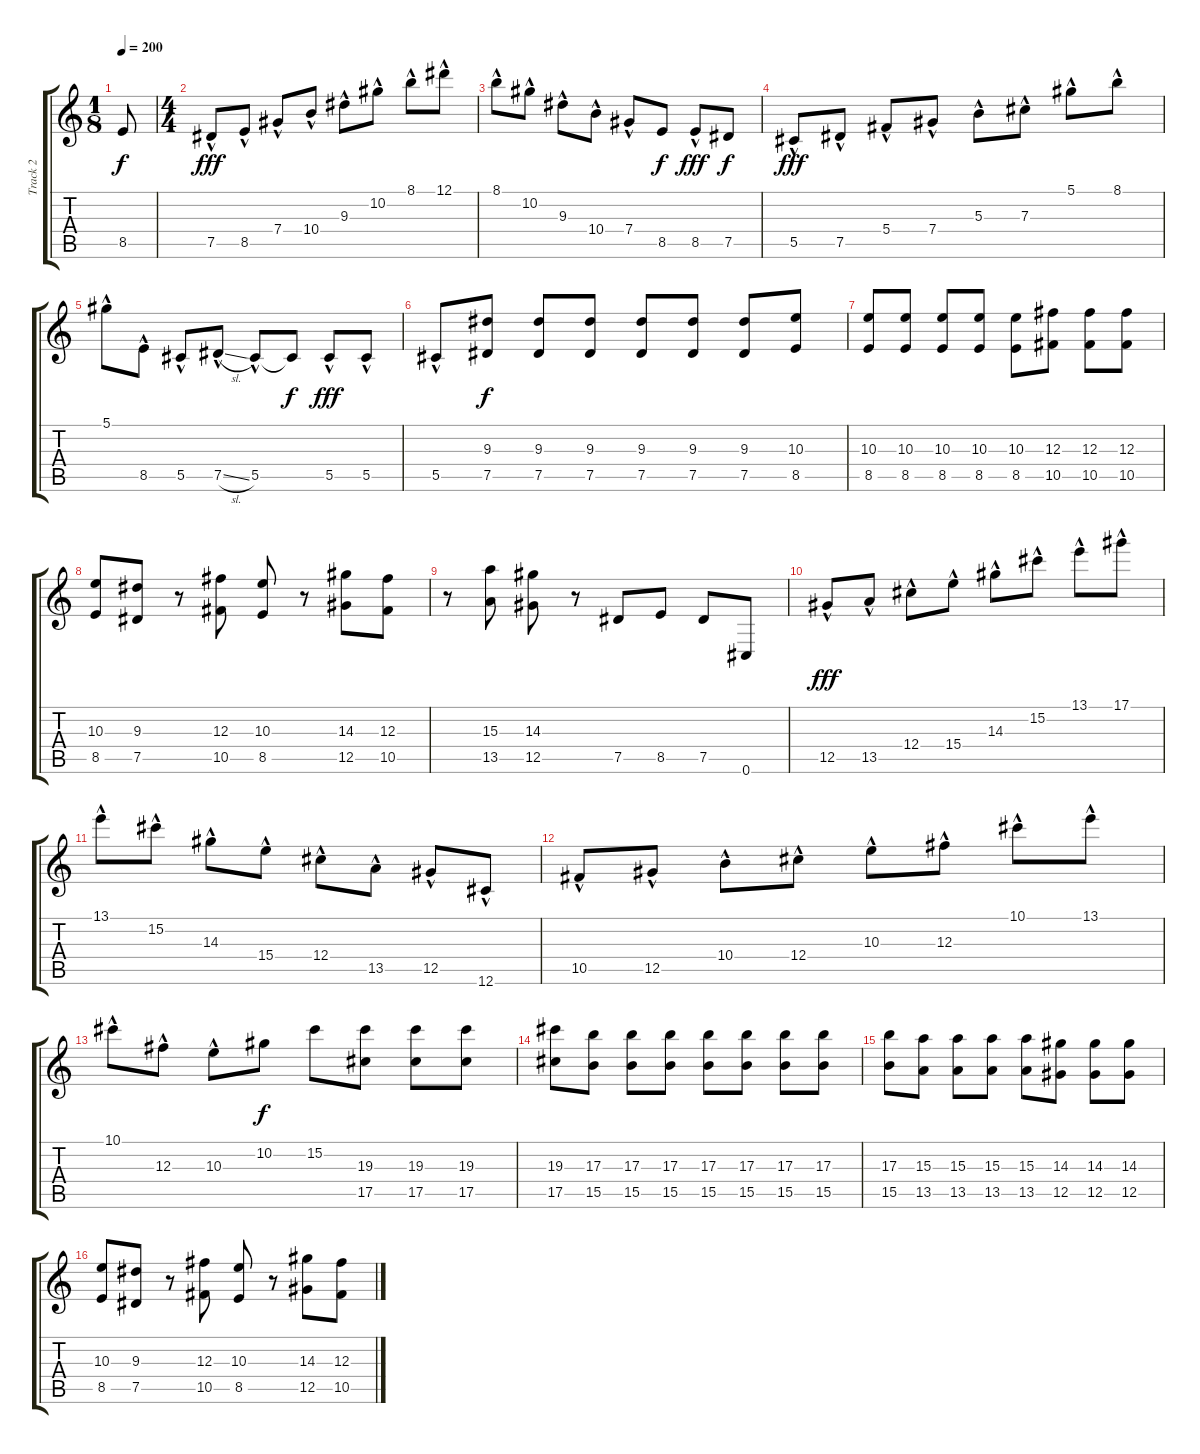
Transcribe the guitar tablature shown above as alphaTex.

\track ("Track 2" "Track 2") {instrument overdrivenguitar}
\staff {score tabs}
\tuning (Eb4 Bb3 Gb3 Db3 Ab2 Db2) {hide}
\ts (1 8)
\tempo 200
\clef g2
\ks c
8.5.8{dy f} |
\ts (4 4)
7.5{hac}.8{dy fff} 8.5{hac}.8 7.4{hac}.8 10.4{hac}.8 9.3{hac}.8 10.2{hac}.8 8.1{hac}.8 12.1{hac}.8 |
8.1{hac}.8 10.2{hac}.8 9.3{hac}.8 10.4{hac}.8 7.4{hac}.8 8.5.8{dy f} 8.5{hac}.8{dy fff} 7.5.8{dy f} |
5.5{hac}.8{dy fff} 7.5{hac}.8 5.4{hac}.8 7.4{hac}.8 5.3{hac}.8 7.3{hac}.8 5.1{hac}.8 8.1{hac}.8 |
5.1{hac}.8 8.5{hac}.8 5.5{hac}.8 7.5{sl hac}.8 5.5{hac}.8 5.5{t}.8{dy f} 5.5{hac}.8{dy fff} 5.5{hac}.8 |
5.5{hac}.8 (9.3 7.5).8{dy f} (9.3 7.5).8 (9.3 7.5).8 (9.3 7.5).8 (9.3 7.5).8 (9.3 7.5).8 (10.3 8.5).8 |
(10.3 8.5).8 (10.3 8.5).8 (10.3 8.5).8 (10.3 8.5).8 (10.3 8.5).8 (12.3 10.5).8 (12.3 10.5).8 (12.3 10.5).8 |
(10.3 8.5).8 (9.3 7.5).8 r.8 (12.3 10.5).8 (10.3 8.5).8 r.8 (14.3 12.5).8 (12.3 10.5).8 |
r.8 (15.3 13.5).8 (14.3 12.5).8 r.8 7.5.8 8.5.8 7.5.8 0.6.8 |
12.5{hac}.8{dy fff} 13.5{hac}.8 12.4{hac}.8 15.4{hac}.8 14.3{hac}.8 15.2{hac}.8 13.1{hac}.8 17.1{hac}.8 |
13.1{hac}.8 15.2{hac}.8 14.3{hac}.8 15.4{hac}.8 12.4{hac}.8 13.5{hac}.8 12.5{hac}.8 12.6{hac}.8 |
10.5{hac}.8 12.5{hac}.8 10.4{hac}.8 12.4{hac}.8 10.3{hac}.8 12.3{hac}.8 10.1{hac}.8 13.1{hac}.8 |
10.1{hac}.8 12.3{hac}.8 10.3{hac}.8 10.2.8{dy f} 15.2.8 (19.3 17.5).8 (19.3 17.5).8 (19.3 17.5).8 |
(19.3 17.5).8 (17.3 15.5).8 (17.3 15.5).8 (17.3 15.5).8 (17.3 15.5).8 (17.3 15.5).8 (17.3 15.5).8 (17.3 15.5).8 |
(17.3 15.5).8 (15.3 13.5).8 (15.3 13.5).8 (15.3 13.5).8 (15.3 13.5).8 (14.3 12.5).8 (14.3 12.5).8 (14.3 12.5).8 |
(10.3 8.5).8 (9.3 7.5).8 r.8 (12.3 10.5).8 (10.3 8.5).8 r.8 (14.3 12.5).8 (12.3 10.5).8
